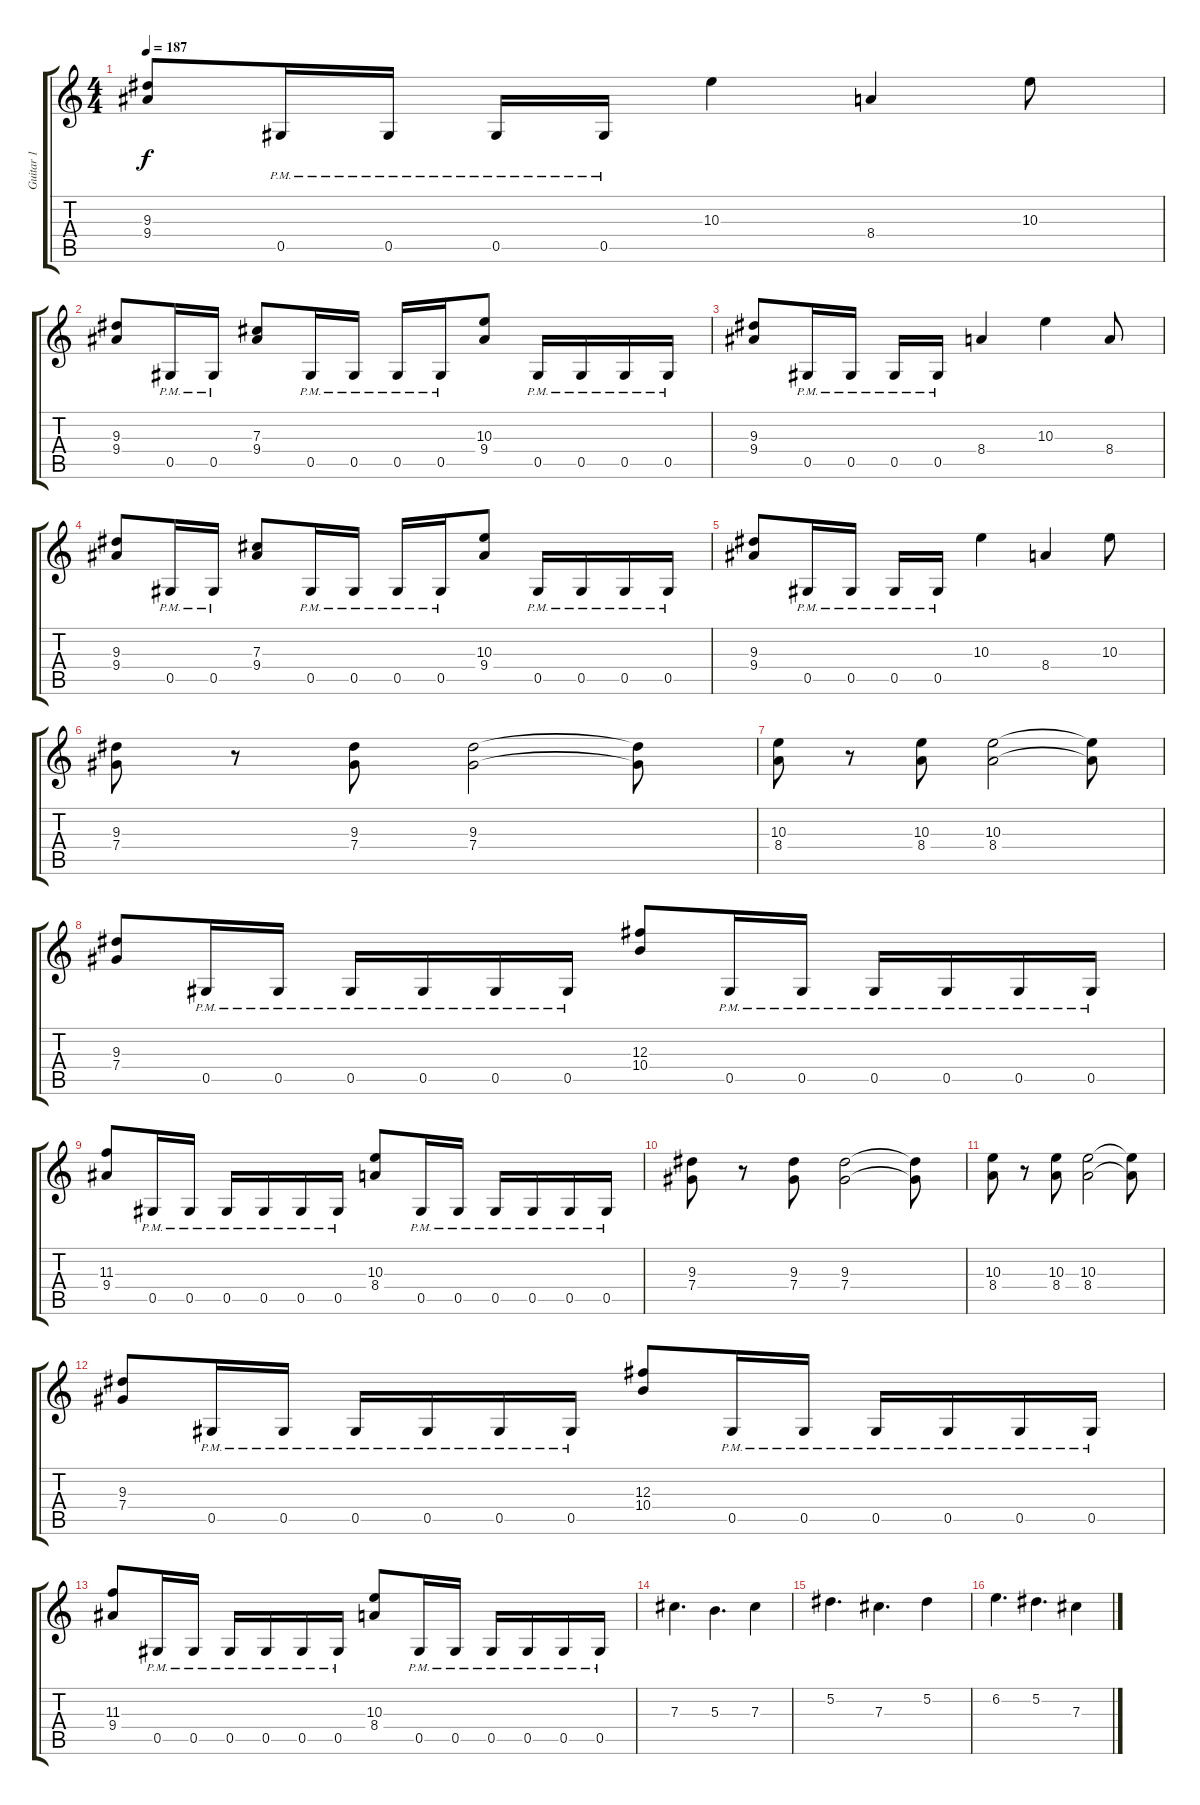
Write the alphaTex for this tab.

\track ("Guitar 1" "Guitar 1") {instrument overdrivenguitar}
\staff {score tabs}
\tuning (Eb4 Bb3 Gb3 Db3 Ab2 Eb2) {hide}
\ts (4 4)
\tempo 187
\clef g2
\ks c
(9.3 9.4).8{dy f} 0.5{pm}.16 0.5{pm}.16 0.5{pm}.16 0.5{pm}.16 10.3.4 8.4.4 10.3.8 |
(9.3 9.4).8 0.5{pm}.16 0.5{pm}.16 (7.3 9.4).8 0.5{pm}.16 0.5{pm}.16 0.5{pm}.16 0.5{pm}.16 (10.3 9.4).8 0.5{pm}.16 0.5{pm}.16 0.5{pm}.16 0.5{pm}.16 |
(9.3 9.4).8 0.5{pm}.16 0.5{pm}.16 0.5{pm}.16 0.5{pm}.16 8.4.4 10.3.4 8.4.8 |
(9.3 9.4).8 0.5{pm}.16 0.5{pm}.16 (7.3 9.4).8 0.5{pm}.16 0.5{pm}.16 0.5{pm}.16 0.5{pm}.16 (10.3 9.4).8 0.5{pm}.16 0.5{pm}.16 0.5{pm}.16 0.5{pm}.16 |
(9.3 9.4).8 0.5{pm}.16 0.5{pm}.16 0.5{pm}.16 0.5{pm}.16 10.3.4 8.4.4 10.3.8 |
(9.3 7.4).8 r.8 (9.3 7.4).8 (9.3 7.4).2 (9.3{t} 7.4{t}).8 |
(10.3 8.4).8 r.8 (10.3 8.4).8 (10.3 8.4).2 (10.3{t} 8.4{t}).8 |
(9.3 7.4).8 0.5{pm}.16 0.5{pm}.16 0.5{pm}.16 0.5{pm}.16 0.5{pm}.16 0.5{pm}.16 (12.3 10.4).8 0.5{pm}.16 0.5{pm}.16 0.5{pm}.16 0.5{pm}.16 0.5{pm}.16 0.5{pm}.16 |
(11.3 9.4).8 0.5{pm}.16 0.5{pm}.16 0.5{pm}.16 0.5{pm}.16 0.5{pm}.16 0.5{pm}.16 (10.3 8.4).8 0.5{pm}.16 0.5{pm}.16 0.5{pm}.16 0.5{pm}.16 0.5{pm}.16 0.5{pm}.16 |
(9.3 7.4).8 r.8 (9.3 7.4).8 (9.3 7.4).2 (9.3{t} 7.4{t}).8 |
(10.3 8.4).8 r.8 (10.3 8.4).8 (10.3 8.4).2 (10.3{t} 8.4{t}).8 |
(9.3 7.4).8 0.5{pm}.16 0.5{pm}.16 0.5{pm}.16 0.5{pm}.16 0.5{pm}.16 0.5{pm}.16 (12.3 10.4).8 0.5{pm}.16 0.5{pm}.16 0.5{pm}.16 0.5{pm}.16 0.5{pm}.16 0.5{pm}.16 |
(11.3 9.4).8 0.5{pm}.16 0.5{pm}.16 0.5{pm}.16 0.5{pm}.16 0.5{pm}.16 0.5{pm}.16 (10.3 8.4).8 0.5{pm}.16 0.5{pm}.16 0.5{pm}.16 0.5{pm}.16 0.5{pm}.16 0.5{pm}.16 |
7.3.4{d} 5.3.4{d} 7.3.4 |
5.2.4{d} 7.3.4{d} 5.2.4 |
6.2.4{d} 5.2.4{d} 7.3.4
